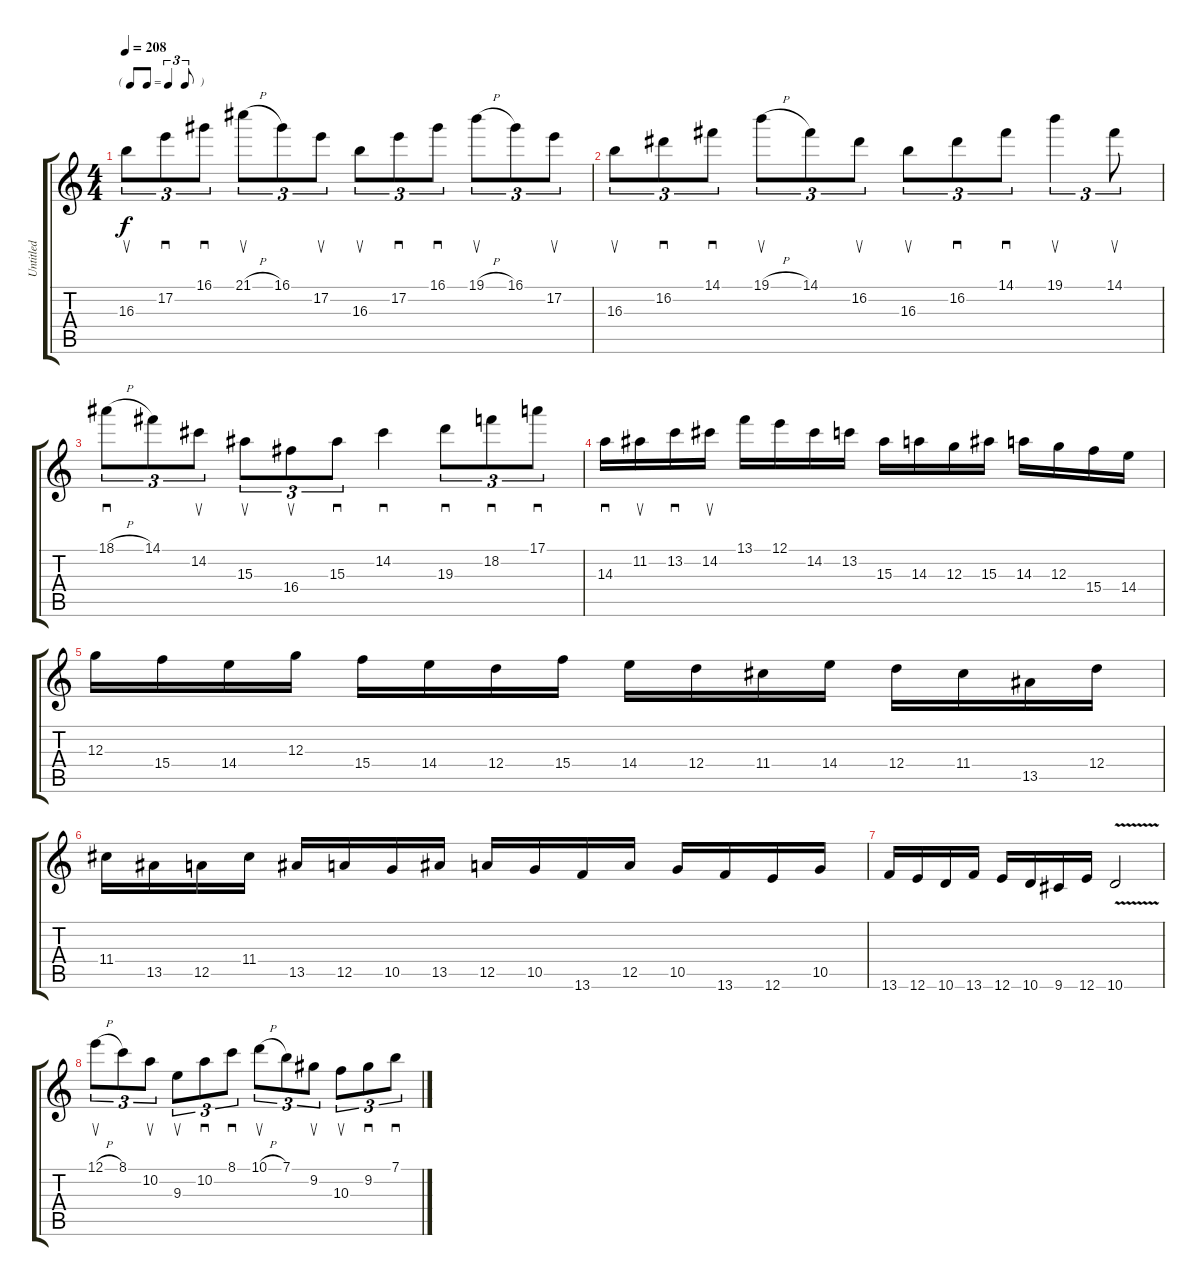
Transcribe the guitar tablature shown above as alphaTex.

\track ("Untitled" "Untitled") {instrument overdrivenguitar}
\staff {score tabs}
\tuning (E4 B3 G3 D3 A2 E2) {hide}
\ts (4 4)
\tf triplet8th
\tempo 208
\clef g2
\ks c
16.3.8{su tu (3 2) dy f} 17.2.8{sd tu (3 2)} 16.1.8{sd tu (3 2)} 21.1{h}.8{su tu (3 2)} 16.1.8{tu (3 2)} 17.2.8{su tu (3 2)} 16.3.8{su tu (3 2)} 17.2.8{sd tu (3 2)} 16.1.8{sd tu (3 2)} 19.1{h}.8{su tu (3 2)} 16.1.8{tu (3 2)} 17.2.8{su tu (3 2)} |
16.3.8{su tu (3 2)} 16.2.8{sd tu (3 2)} 14.1.8{sd tu (3 2)} 19.1{h}.8{su tu (3 2)} 14.1.8{tu (3 2)} 16.2.8{su tu (3 2)} 16.3.8{su tu (3 2)} 16.2.8{sd tu (3 2)} 14.1.8{sd tu (3 2)} 19.1.4{su tu (3 2)} 14.1.8{su tu (3 2)} |
18.1{h}.8{sd tu (3 2)} 14.1.8{tu (3 2)} 14.2.8{su tu (3 2)} 15.3.8{su tu (3 2)} 16.4.8{su tu (3 2)} 15.3.8{sd tu (3 2)} 14.2.4{sd} 19.3.8{sd tu (3 2)} 18.2.8{sd tu (3 2)} 17.1.8{sd tu (3 2)} |
14.3.16{sd} 11.2.16{su} 13.2.16{sd} 14.2.16{su} 13.1.16 12.1.16 14.2.16 13.2.16 15.3.16 14.3.16 12.3.16 15.3.16 14.3.16 12.3.16 15.4.16 14.4.16 |
12.3.16 15.4.16 14.4.16 12.3.16 15.4.16 14.4.16 12.4.16 15.4.16 14.4.16 12.4.16 11.4.16 14.4.16 12.4.16 11.4.16 13.5.16 12.4.16 |
11.4.16 13.5.16 12.5.16 11.4.16 13.5.16 12.5.16 10.5.16 13.5.16 12.5.16 10.5.16 13.6.16 12.5.16 10.5.16 13.6.16 12.6.16 10.5.16 |
13.6.16 12.6.16 10.6.16 13.6.16 12.6.16 10.6.16 9.6.16 12.6.16 10.6{v}.2 |
12.1{h}.8{su tu (3 2)} 8.1.8{tu (3 2)} 10.2.8{su tu (3 2)} 9.3.8{su tu (3 2)} 10.2.8{sd tu (3 2)} 8.1.8{sd tu (3 2)} 10.1{h}.8{su tu (3 2)} 7.1.8{tu (3 2)} 9.2.8{su tu (3 2)} 10.3.8{su tu (3 2)} 9.2.8{sd tu (3 2)} 7.1.8{sd tu (3 2)}
